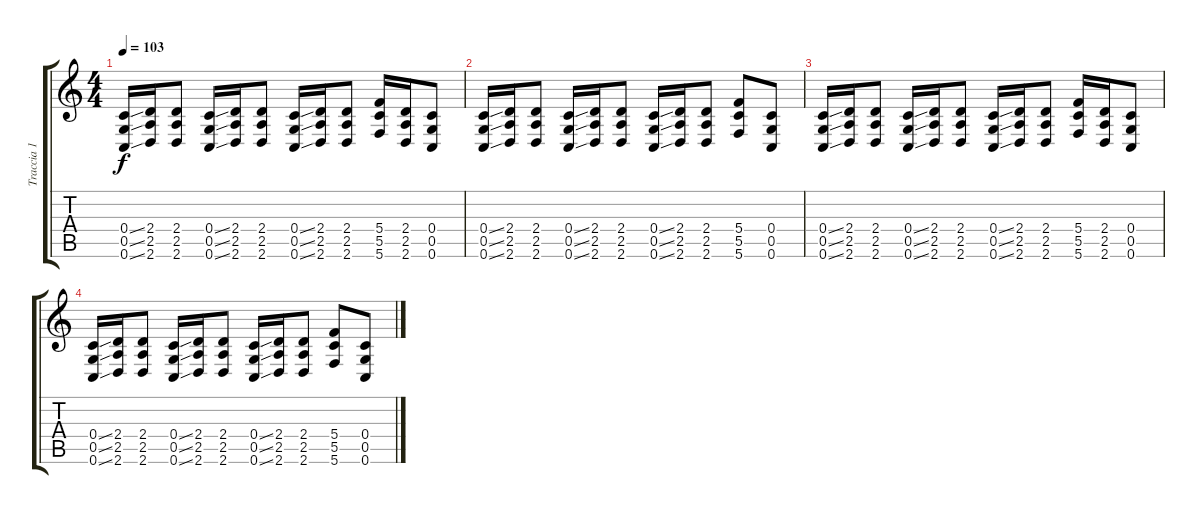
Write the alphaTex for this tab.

\track ("Traccia 1" "Traccia 1") {instrument distortionguitar}
\staff {score tabs}
\tuning (D4 A3 F3 C3 G2 C2) {hide}
\ts (4 4)
\tempo 103
\clef g2
\ks c
(0.4{ss} 0.5{ss} 0.6{ss}).16{dy f} (2.4 2.5 2.6).16 (2.4 2.5 2.6).8 (0.4{ss} 0.5{ss} 0.6{ss}).16 (2.4 2.5 2.6).16 (2.4 2.5 2.6).8 (0.4{ss} 0.5{ss} 0.6{ss}).16 (2.4 2.5 2.6).16 (2.4 2.5 2.6).8 (5.4 5.5 5.6).16 (2.4 2.5 2.6).16 (0.4 0.5 0.6).8 |
(0.4{ss} 0.5{ss} 0.6{ss}).16 (2.4 2.5 2.6).16 (2.4 2.5 2.6).8 (0.4{ss} 0.5{ss} 0.6{ss}).16 (2.4 2.5 2.6).16 (2.4 2.5 2.6).8 (0.4{ss} 0.5{ss} 0.6{ss}).16 (2.4 2.5 2.6).16 (2.4 2.5 2.6).8 (5.4 5.5 5.6).8 (0.4 0.5 0.6).8 |
(0.4{ss} 0.5{ss} 0.6{ss}).16 (2.4 2.5 2.6).16 (2.4 2.5 2.6).8 (0.4{ss} 0.5{ss} 0.6{ss}).16 (2.4 2.5 2.6).16 (2.4 2.5 2.6).8 (0.4{ss} 0.5{ss} 0.6{ss}).16 (2.4 2.5 2.6).16 (2.4 2.5 2.6).8 (5.4 5.5 5.6).16 (2.4 2.5 2.6).16 (0.4 0.5 0.6).8 |
(0.4{ss} 0.5{ss} 0.6{ss}).16{volume 0} (2.4 2.5 2.6).16 (2.4 2.5 2.6).8 (0.4{ss} 0.5{ss} 0.6{ss}).16 (2.4 2.5 2.6).16 (2.4 2.5 2.6).8 (0.4{ss} 0.5{ss} 0.6{ss}).16 (2.4 2.5 2.6).16 (2.4 2.5 2.6).8 (5.4 5.5 5.6).8 (0.4 0.5 0.6).8
